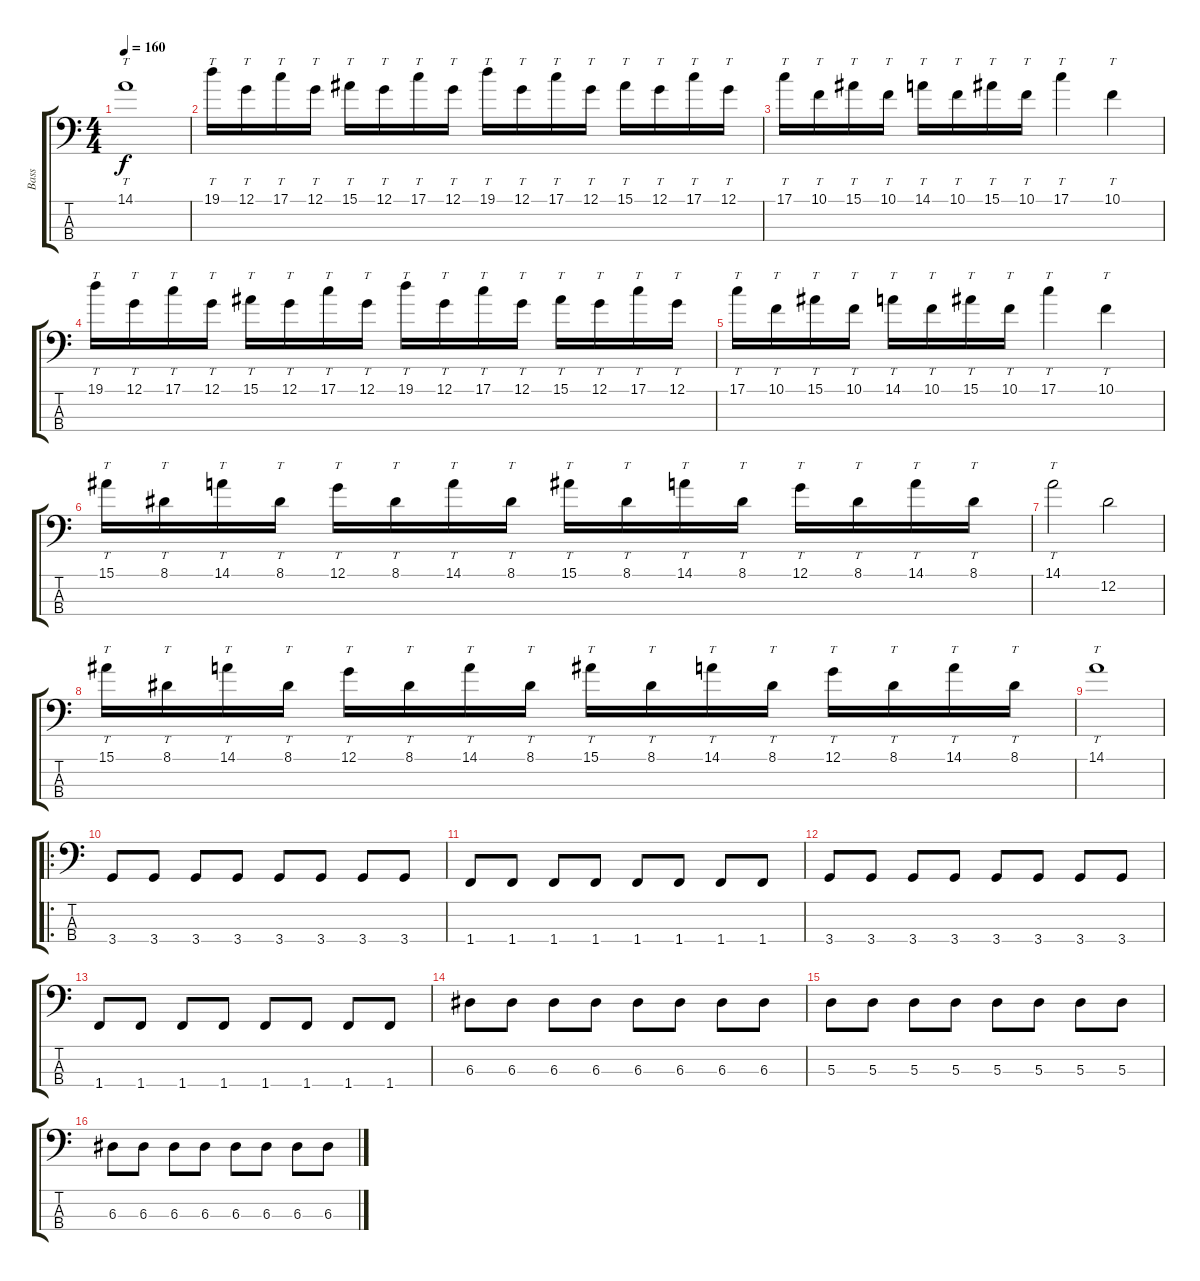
\track ("Bass" "Bass") {instrument electricbassfinger}
\staff {score tabs}
\tuning (G2 D2 A1 E1) {hide}
\ts (4 4)
\tempo 160
\clef f4
\ks c
14.1.1{tt dy f} |
19.1.16{tt} 12.1.16{tt} 17.1.16{tt} 12.1.16{tt} 15.1.16{tt} 12.1.16{tt} 17.1.16{tt} 12.1.16{tt} 19.1.16{tt} 12.1.16{tt} 17.1.16{tt} 12.1.16{tt} 15.1.16{tt} 12.1.16{tt} 17.1.16{tt} 12.1.16{tt} |
17.1.16{tt} 10.1.16{tt} 15.1.16{tt} 10.1.16{tt} 14.1.16{tt} 10.1.16{tt} 15.1.16{tt} 10.1.16{tt} 17.1.4{tt} 10.1.4{tt} |
19.1.16{tt} 12.1.16{tt} 17.1.16{tt} 12.1.16{tt} 15.1.16{tt} 12.1.16{tt} 17.1.16{tt} 12.1.16{tt} 19.1.16{tt} 12.1.16{tt} 17.1.16{tt} 12.1.16{tt} 15.1.16{tt} 12.1.16{tt} 17.1.16{tt} 12.1.16{tt} |
17.1.16{tt} 10.1.16{tt} 15.1.16{tt} 10.1.16{tt} 14.1.16{tt} 10.1.16{tt} 15.1.16{tt} 10.1.16{tt} 17.1.4{tt} 10.1.4{tt} |
15.1.16{tt} 8.1.16{tt} 14.1.16{tt} 8.1.16{tt} 12.1.16{tt} 8.1.16{tt} 14.1.16{tt} 8.1.16{tt} 15.1.16{tt} 8.1.16{tt} 14.1.16{tt} 8.1.16{tt} 12.1.16{tt} 8.1.16{tt} 14.1.16{tt} 8.1.16{tt} |
14.1.2{tt} 12.2.2 |
15.1.16{tt} 8.1.16{tt} 14.1.16{tt} 8.1.16{tt} 12.1.16{tt} 8.1.16{tt} 14.1.16{tt} 8.1.16{tt} 15.1.16{tt} 8.1.16{tt} 14.1.16{tt} 8.1.16{tt} 12.1.16{tt} 8.1.16{tt} 14.1.16{tt} 8.1.16{tt} |
14.1.1{tt} |
\ro
3.4.8 3.4.8 3.4.8 3.4.8 3.4.8 3.4.8 3.4.8 3.4.8 |
1.4.8 1.4.8 1.4.8 1.4.8 1.4.8 1.4.8 1.4.8 1.4.8 |
3.4.8 3.4.8 3.4.8 3.4.8 3.4.8 3.4.8 3.4.8 3.4.8 |
1.4.8 1.4.8 1.4.8 1.4.8 1.4.8 1.4.8 1.4.8 1.4.8 |
6.3.8 6.3.8 6.3.8 6.3.8 6.3.8 6.3.8 6.3.8 6.3.8 |
5.3.8 5.3.8 5.3.8 5.3.8 5.3.8 5.3.8 5.3.8 5.3.8 |
6.3.8 6.3.8 6.3.8 6.3.8 6.3.8 6.3.8 6.3.8 6.3.8
